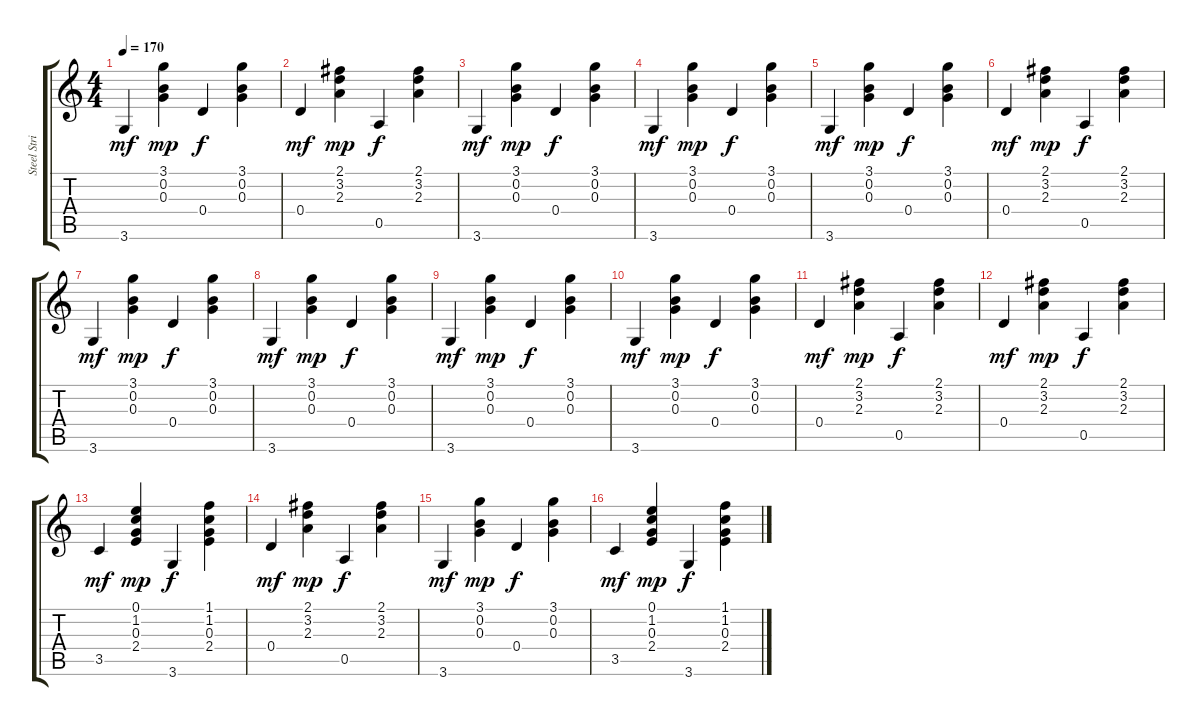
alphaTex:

\track ("Steel String" "Steel Stri") {instrument acousticguitarsteel}
\staff {score tabs}
\tuning (E4 B3 G3 D3 A2 E2) {hide}
\ts (4 4)
\tempo 170
\clef g2
\ks c
3.6.4{dy mf} (3.1 0.2 0.3).4{dy mp} 0.4.4{dy f} (3.1 0.2 0.3).4 |
0.4.4{dy mf} (2.1 3.2 2.3).4{dy mp} 0.5.4{dy f} (2.1 3.2 2.3).4 |
3.6.4{dy mf} (3.1 0.2 0.3).4{dy mp} 0.4.4{dy f} (3.1 0.2 0.3).4 |
3.6.4{dy mf} (3.1 0.2 0.3).4{dy mp} 0.4.4{dy f} (3.1 0.2 0.3).4 |
3.6.4{dy mf} (3.1 0.2 0.3).4{dy mp} 0.4.4{dy f} (3.1 0.2 0.3).4 |
0.4.4{dy mf} (2.1 3.2 2.3).4{dy mp} 0.5.4{dy f} (2.1 3.2 2.3).4 |
3.6.4{dy mf} (3.1 0.2 0.3).4{dy mp} 0.4.4{dy f} (3.1 0.2 0.3).4 |
3.6.4{dy mf} (3.1 0.2 0.3).4{dy mp} 0.4.4{dy f} (3.1 0.2 0.3).4 |
3.6.4{dy mf} (3.1 0.2 0.3).4{dy mp} 0.4.4{dy f} (3.1 0.2 0.3).4 |
3.6.4{dy mf} (3.1 0.2 0.3).4{dy mp} 0.4.4{dy f} (3.1 0.2 0.3).4 |
0.4.4{dy mf} (2.1 3.2 2.3).4{dy mp} 0.5.4{dy f} (2.1 3.2 2.3).4 |
0.4.4{dy mf} (2.1 3.2 2.3).4{dy mp} 0.5.4{dy f} (2.1 3.2 2.3).4 |
3.5.4{dy mf} (0.1 1.2 0.3 2.4).4{dy mp} 3.6.4{dy f} (1.1 1.2 0.3 2.4).4 |
0.4.4{dy mf} (2.1 3.2 2.3).4{dy mp} 0.5.4{dy f} (2.1 3.2 2.3).4 |
3.6.4{dy mf} (3.1 0.2 0.3).4{dy mp} 0.4.4{dy f} (3.1 0.2 0.3).4 |
3.5.4{dy mf} (0.1 1.2 0.3 2.4).4{dy mp} 3.6.4{dy f} (1.1 1.2 0.3 2.4).4
